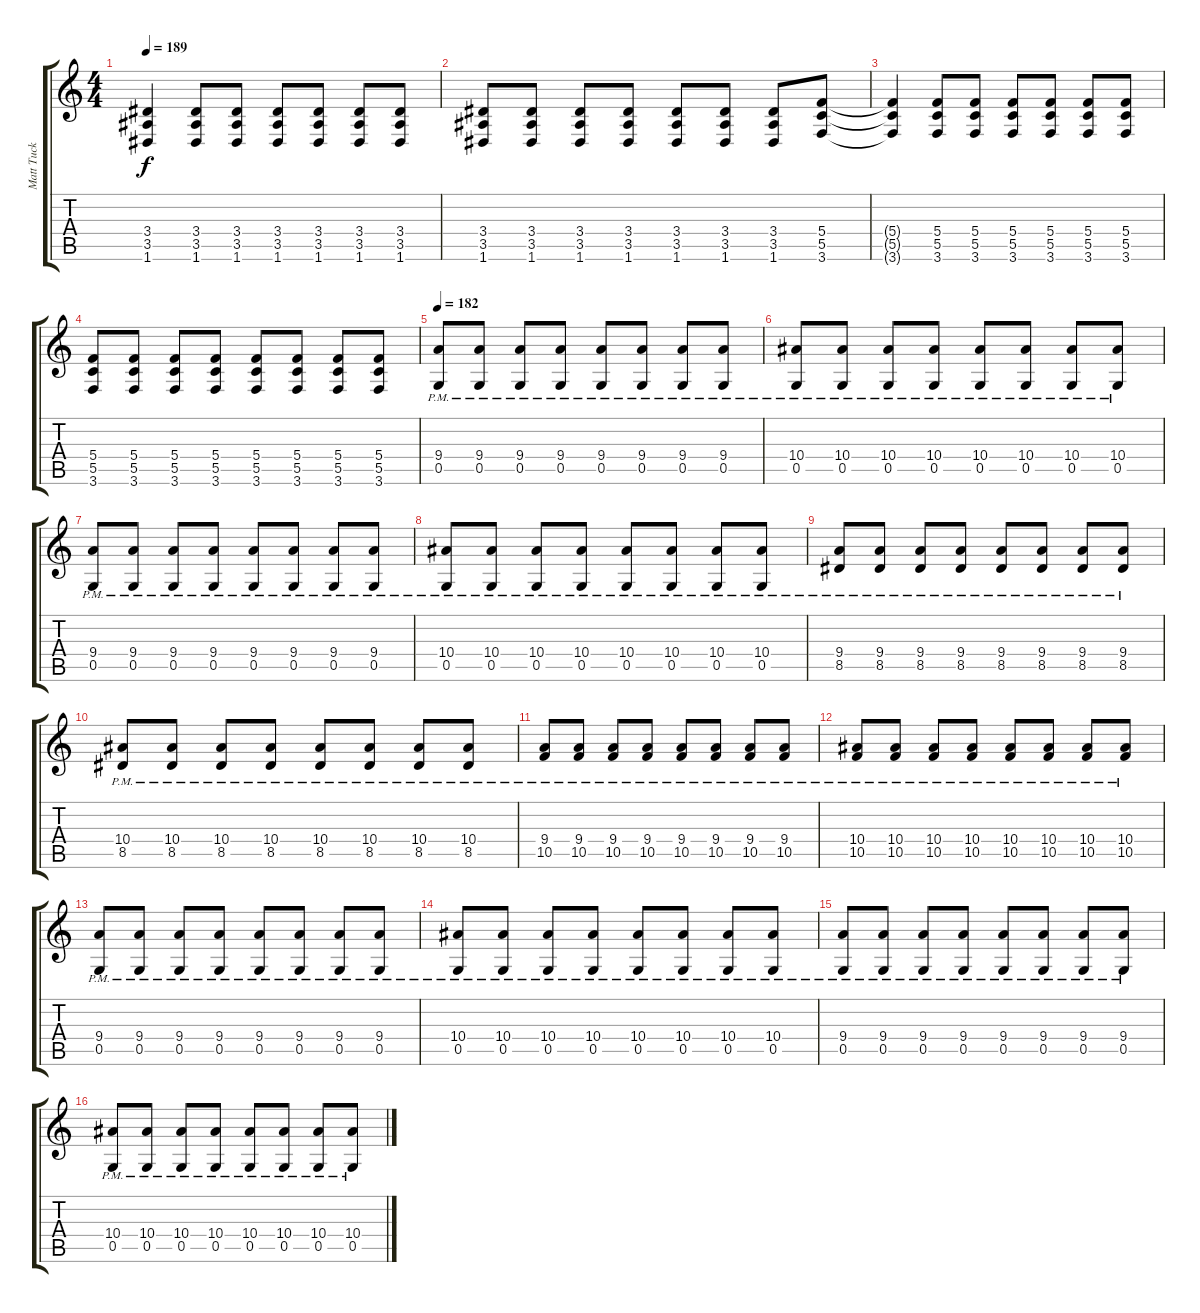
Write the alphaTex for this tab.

\track ("Matt Tuck" "Matt Tuck") {instrument distortionguitar}
\staff {score tabs}
\tuning (D4 A3 F3 C3 G2 D2) {hide}
\ts (4 4)
\tempo 189
\clef g2
\ks c
(3.4{t} 3.5{t} 1.6{t}).4{dy f} (3.4 3.5 1.6).8 (3.4 3.5 1.6).8 (3.4 3.5 1.6).8 (3.4 3.5 1.6).8 (3.4 3.5 1.6).8 (3.4 3.5 1.6).8 |
(3.4 3.5 1.6).8 (3.4 3.5 1.6).8 (3.4 3.5 1.6).8 (3.4 3.5 1.6).8 (3.4 3.5 1.6).8 (3.4 3.5 1.6).8 (3.4 3.5 1.6).8 (5.4 5.5 3.6).8 |
(5.4{t} 5.5{t} 3.6{t}).4 (5.4 5.5 3.6).8 (5.4 5.5 3.6).8 (5.4 5.5 3.6).8 (5.4 5.5 3.6).8 (5.4 5.5 3.6).8 (5.4 5.5 3.6).8 |
(5.4 5.5 3.6).8 (5.4 5.5 3.6).8 (5.4 5.5 3.6).8 (5.4 5.5 3.6).8 (5.4 5.5 3.6).8 (5.4 5.5 3.6).8 (5.4 5.5 3.6).8 (5.4 5.5 3.6).8 |
\tempo 182
(9.4{pm} 0.5{pm}).8 (9.4{pm} 0.5{pm}).8 (9.4{pm} 0.5{pm}).8 (9.4{pm} 0.5{pm}).8 (9.4{pm} 0.5{pm}).8 (9.4{pm} 0.5{pm}).8 (9.4{pm} 0.5{pm}).8 (9.4{pm} 0.5{pm}).8 |
(10.4{pm} 0.5{pm}).8 (10.4{pm} 0.5{pm}).8 (10.4{pm} 0.5{pm}).8 (10.4{pm} 0.5{pm}).8 (10.4{pm} 0.5{pm}).8 (10.4{pm} 0.5{pm}).8 (10.4{pm} 0.5{pm}).8 (10.4{pm} 0.5{pm}).8 |
(9.4{pm} 0.5{pm}).8 (9.4{pm} 0.5{pm}).8 (9.4{pm} 0.5{pm}).8 (9.4{pm} 0.5{pm}).8 (9.4{pm} 0.5{pm}).8 (9.4{pm} 0.5{pm}).8 (9.4{pm} 0.5{pm}).8 (9.4{pm} 0.5{pm}).8 |
(10.4{pm} 0.5{pm}).8 (10.4{pm} 0.5{pm}).8 (10.4{pm} 0.5{pm}).8 (10.4{pm} 0.5{pm}).8 (10.4{pm} 0.5{pm}).8 (10.4{pm} 0.5{pm}).8 (10.4{pm} 0.5{pm}).8 (10.4{pm} 0.5{pm}).8 |
(9.4{pm} 8.5{pm}).8 (9.4{pm} 8.5{pm}).8 (9.4{pm} 8.5{pm}).8 (9.4{pm} 8.5{pm}).8 (9.4{pm} 8.5{pm}).8 (9.4{pm} 8.5{pm}).8 (9.4{pm} 8.5{pm}).8 (9.4{pm} 8.5{pm}).8 |
(10.4{pm} 8.5{pm}).8 (10.4{pm} 8.5{pm}).8 (10.4{pm} 8.5{pm}).8 (10.4{pm} 8.5{pm}).8 (10.4{pm} 8.5{pm}).8 (10.4{pm} 8.5{pm}).8 (10.4{pm} 8.5{pm}).8 (10.4{pm} 8.5{pm}).8 |
(9.4{pm} 10.5{pm}).8 (9.4{pm} 10.5{pm}).8 (9.4{pm} 10.5{pm}).8 (9.4{pm} 10.5{pm}).8 (9.4{pm} 10.5{pm}).8 (9.4{pm} 10.5{pm}).8 (9.4{pm} 10.5{pm}).8 (9.4{pm} 10.5{pm}).8 |
(10.4{pm} 10.5{pm}).8 (10.4{pm} 10.5{pm}).8 (10.4{pm} 10.5{pm}).8 (10.4{pm} 10.5{pm}).8 (10.4{pm} 10.5{pm}).8 (10.4{pm} 10.5{pm}).8 (10.4{pm} 10.5{pm}).8 (10.4{pm} 10.5{pm}).8 |
(9.4{pm} 0.5{pm}).8 (9.4{pm} 0.5{pm}).8 (9.4{pm} 0.5{pm}).8 (9.4{pm} 0.5{pm}).8 (9.4{pm} 0.5{pm}).8 (9.4{pm} 0.5{pm}).8 (9.4{pm} 0.5{pm}).8 (9.4{pm} 0.5{pm}).8 |
(10.4{pm} 0.5{pm}).8 (10.4{pm} 0.5{pm}).8 (10.4{pm} 0.5{pm}).8 (10.4{pm} 0.5{pm}).8 (10.4{pm} 0.5{pm}).8 (10.4{pm} 0.5{pm}).8 (10.4{pm} 0.5{pm}).8 (10.4{pm} 0.5{pm}).8 |
(9.4{pm} 0.5{pm}).8 (9.4{pm} 0.5{pm}).8 (9.4{pm} 0.5{pm}).8 (9.4{pm} 0.5{pm}).8 (9.4{pm} 0.5{pm}).8 (9.4{pm} 0.5{pm}).8 (9.4{pm} 0.5{pm}).8 (9.4{pm} 0.5{pm}).8 |
(10.4{pm} 0.5{pm}).8 (10.4{pm} 0.5{pm}).8 (10.4{pm} 0.5{pm}).8 (10.4{pm} 0.5{pm}).8 (10.4{pm} 0.5{pm}).8 (10.4{pm} 0.5{pm}).8 (10.4{pm} 0.5{pm}).8 (10.4{pm} 0.5{pm}).8
